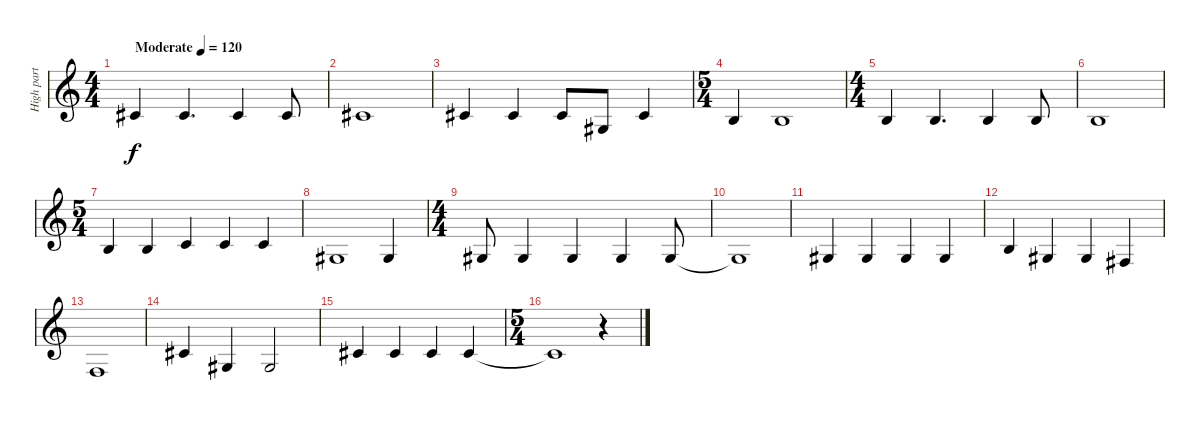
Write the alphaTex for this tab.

\track ("High part" "High part") {instrument voiceoohs}
\staff {score}
\tuning (E4 B3 G3 D3 A2 E2) {hide}
\ts (4 4)
\tempo (120 "Moderate")
\clef g2
\ks c
6.3.4{dy f instrument voiceoohs} 6.3.4{d} 6.3.4 6.3.8 |
6.3.1 |
6.3.4 6.3.4 6.3.8 6.4.8 6.3.4 |
\ts (5 4)
4.3.4 4.3.1 |
\ts (4 4)
4.3.4 4.3.4{d} 4.3.4 4.3.8 |
4.3.1 |
\ts (5 4)
4.3.4 4.3.4 5.3.4 5.3.4 5.3.4 |
6.4.1 6.4.4 |
\ts (4 4)
6.4.8 6.4.4 6.4.4 6.4.4 6.4.8 |
6.4{t}.1 |
6.4.4 6.4.4 6.4.4 6.4.4 |
9.4.4 6.4.4 6.4.4 4.4.4 |
3.4.1 |
6.3.4 1.3.4 1.3.2 |
6.3.4 6.3.4 6.3.4 6.3.4 |
\ts (5 4)
6.3{t}.1 r.4
